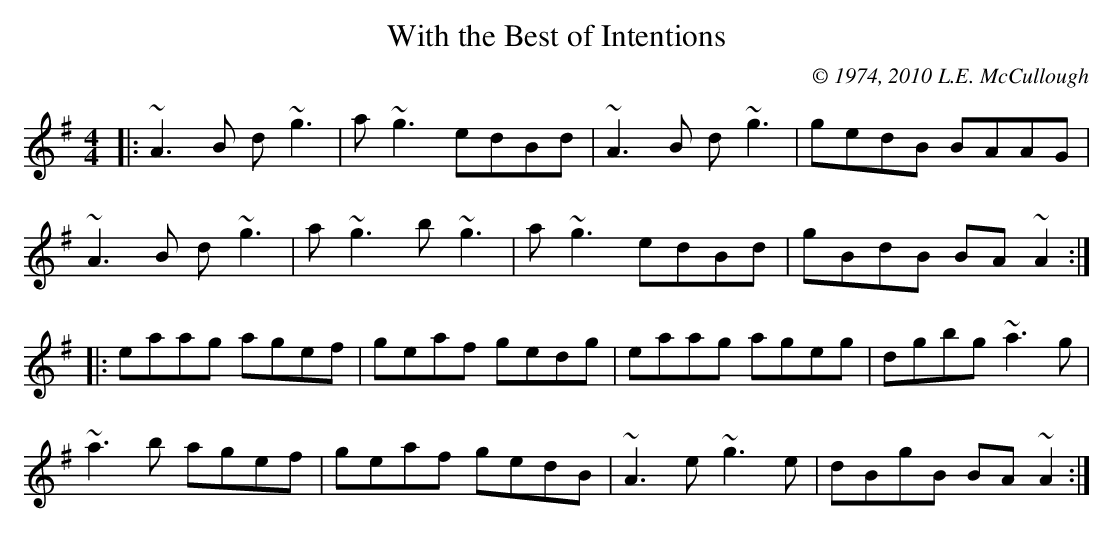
X:1
T:With the Best of Intentions
C:© 1974, 2010 L.E. McCullough
M:4/4
L:1/8
K:Ador
|:~A3B d~g3|a~g3 edBd|~A3B d~g3|gedB BAAG|
~A3B d~g3|a~g3 b~g3|a~g3 edBd|gBdB BA~A2:|
|:eaag agef|geaf gedg|eaag ageg|dgbg ~a3g|
~a3b agef|geaf gedB|~A3e ~g3e|dBgB BA~A2:|
